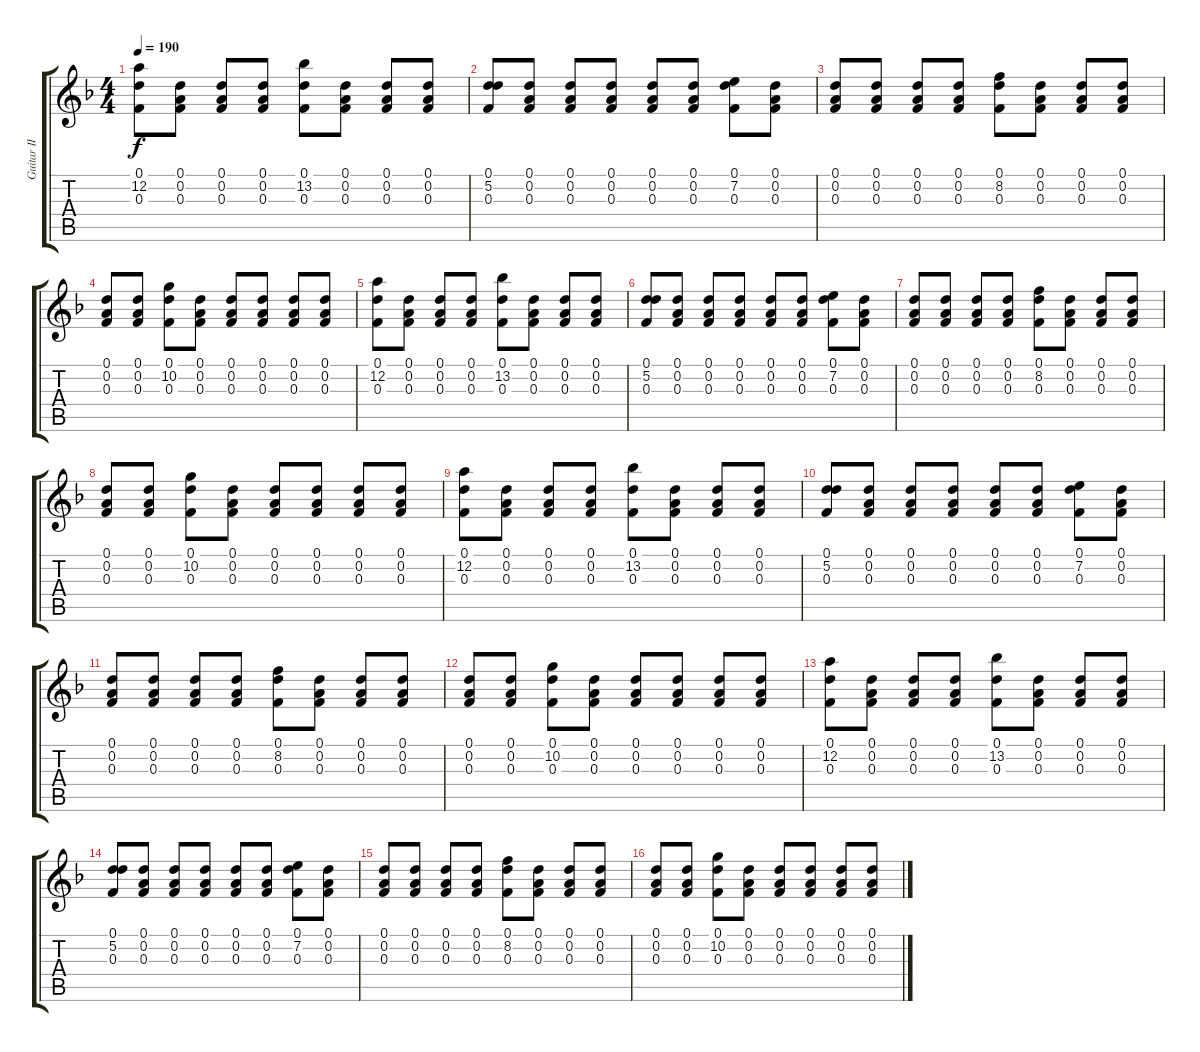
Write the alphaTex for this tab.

\track ("Guitar II" "Guitar II") {instrument electricguitarjazz}
\staff {score tabs}
\tuning (D4 A3 F3 C3 G2 D2) {hide}
\ts (4 4)
\tempo 190
\clef g2
\ks dminor
(0.1 12.2 0.3).8{dy f} (0.1 0.2 0.3).8 (0.1 0.2 0.3).8 (0.1 0.2 0.3).8 (0.1 13.2 0.3).8 (0.1 0.2 0.3).8 (0.1 0.2 0.3).8 (0.1 0.2 0.3).8 |
(0.1 5.2 0.3).8 (0.1 0.2 0.3).8 (0.1 0.2 0.3).8 (0.1 0.2 0.3).8 (0.1 0.2 0.3).8 (0.1 0.2 0.3).8 (0.1 7.2 0.3).8 (0.1 0.2 0.3).8 |
(0.1 0.2 0.3).8 (0.1 0.2 0.3).8 (0.1 0.2 0.3).8 (0.1 0.2 0.3).8 (0.1 8.2 0.3).8 (0.1 0.2 0.3).8 (0.1 0.2 0.3).8 (0.1 0.2 0.3).8 |
(0.1 0.2 0.3).8 (0.1 0.2 0.3).8 (0.1 10.2 0.3).8 (0.1 0.2 0.3).8 (0.1 0.2 0.3).8 (0.1 0.2 0.3).8 (0.1 0.2 0.3).8 (0.1 0.2 0.3).8 |
(0.1 12.2 0.3).8 (0.1 0.2 0.3).8 (0.1 0.2 0.3).8 (0.1 0.2 0.3).8 (0.1 13.2 0.3).8 (0.1 0.2 0.3).8 (0.1 0.2 0.3).8 (0.1 0.2 0.3).8 |
(0.1 5.2 0.3).8 (0.1 0.2 0.3).8 (0.1 0.2 0.3).8 (0.1 0.2 0.3).8 (0.1 0.2 0.3).8 (0.1 0.2 0.3).8 (0.1 7.2 0.3).8 (0.1 0.2 0.3).8 |
(0.1 0.2 0.3).8 (0.1 0.2 0.3).8 (0.1 0.2 0.3).8 (0.1 0.2 0.3).8 (0.1 8.2 0.3).8 (0.1 0.2 0.3).8 (0.1 0.2 0.3).8 (0.1 0.2 0.3).8 |
(0.1 0.2 0.3).8 (0.1 0.2 0.3).8 (0.1 10.2 0.3).8 (0.1 0.2 0.3).8 (0.1 0.2 0.3).8 (0.1 0.2 0.3).8 (0.1 0.2 0.3).8 (0.1 0.2 0.3).8 |
(0.1 12.2 0.3).8 (0.1 0.2 0.3).8 (0.1 0.2 0.3).8 (0.1 0.2 0.3).8 (0.1 13.2 0.3).8 (0.1 0.2 0.3).8 (0.1 0.2 0.3).8 (0.1 0.2 0.3).8 |
(0.1 5.2 0.3).8 (0.1 0.2 0.3).8 (0.1 0.2 0.3).8 (0.1 0.2 0.3).8 (0.1 0.2 0.3).8 (0.1 0.2 0.3).8 (0.1 7.2 0.3).8 (0.1 0.2 0.3).8 |
(0.1 0.2 0.3).8 (0.1 0.2 0.3).8 (0.1 0.2 0.3).8 (0.1 0.2 0.3).8 (0.1 8.2 0.3).8 (0.1 0.2 0.3).8 (0.1 0.2 0.3).8 (0.1 0.2 0.3).8 |
(0.1 0.2 0.3).8 (0.1 0.2 0.3).8 (0.1 10.2 0.3).8 (0.1 0.2 0.3).8 (0.1 0.2 0.3).8 (0.1 0.2 0.3).8 (0.1 0.2 0.3).8 (0.1 0.2 0.3).8 |
(0.1 12.2 0.3).8 (0.1 0.2 0.3).8 (0.1 0.2 0.3).8 (0.1 0.2 0.3).8 (0.1 13.2 0.3).8 (0.1 0.2 0.3).8 (0.1 0.2 0.3).8 (0.1 0.2 0.3).8 |
(0.1 5.2 0.3).8 (0.1 0.2 0.3).8 (0.1 0.2 0.3).8 (0.1 0.2 0.3).8 (0.1 0.2 0.3).8 (0.1 0.2 0.3).8 (0.1 7.2 0.3).8 (0.1 0.2 0.3).8 |
(0.1 0.2 0.3).8 (0.1 0.2 0.3).8 (0.1 0.2 0.3).8 (0.1 0.2 0.3).8 (0.1 8.2 0.3).8 (0.1 0.2 0.3).8 (0.1 0.2 0.3).8 (0.1 0.2 0.3).8 |
(0.1 0.2 0.3).8 (0.1 0.2 0.3).8 (0.1 10.2 0.3).8 (0.1 0.2 0.3).8 (0.1 0.2 0.3).8 (0.1 0.2 0.3).8 (0.1 0.2 0.3).8 (0.1 0.2 0.3).8
